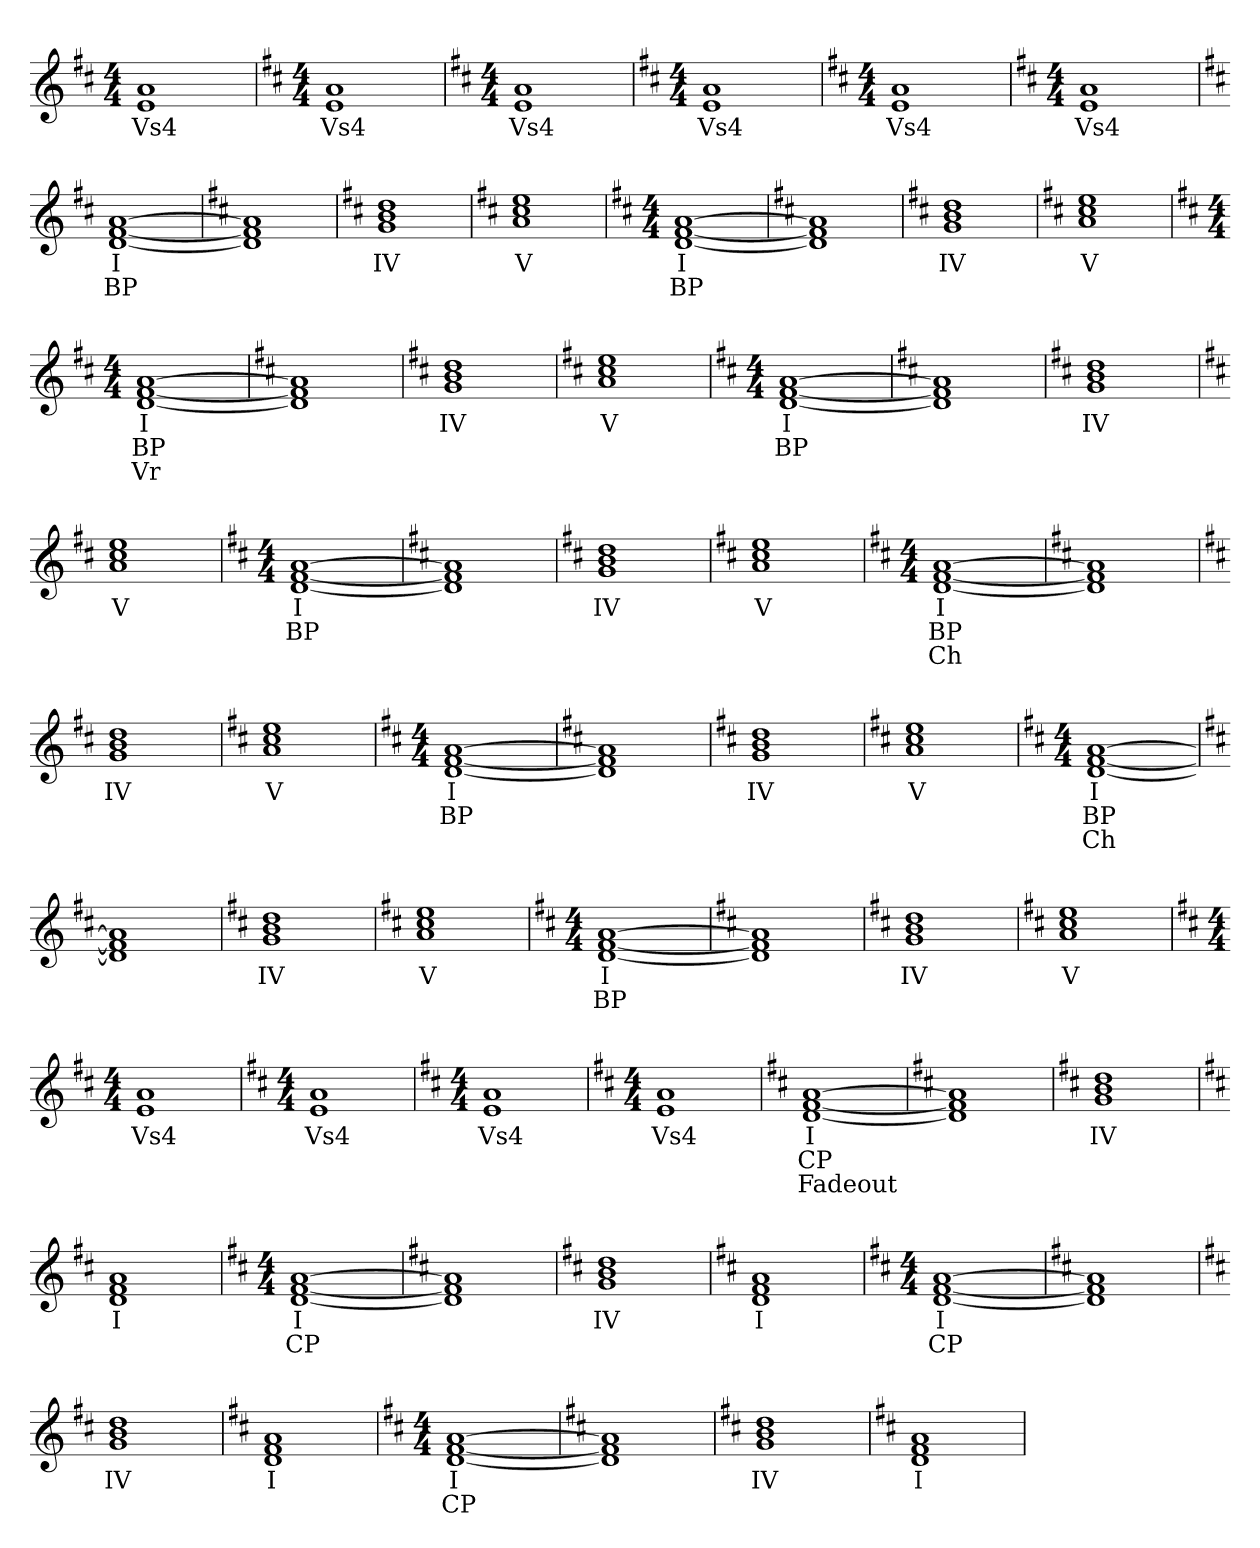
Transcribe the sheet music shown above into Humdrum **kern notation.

**kern	**text	**text	**text
*part1	*part1	*part1	*part1
*staff1	*staff1	*staff1	*staff1
*k[f#c#]	*	*	*
*D:	*	*	*
*M4/4	*	*	*
=	=	=	=
1e 1a	Vs4	.	.
=	=	=	=
*k[f#c#]	*	*	*
*D:	*	*	*
*M4/4	*	*	*
1e 1a	Vs4	.	.
=	=	=	=
*k[f#c#]	*	*	*
*D:	*	*	*
*M4/4	*	*	*
1e 1a	Vs4	.	.
=	=	=	=
*k[f#c#]	*	*	*
*D:	*	*	*
*M4/4	*	*	*
1e 1a	Vs4	.	.
=	=	=	=
*k[f#c#]	*	*	*
*D:	*	*	*
*M4/4	*	*	*
1e 1a	Vs4	.	.
=	=	=	=
*k[f#c#]	*	*	*
*D:	*	*	*
*M4/4	*	*	*
1e 1a	Vs4	.	.
=	=	=	=
*k[f#c#]	*	*	*
*D:	*	*	*
[1d [1f# [1a	I	BP	.
=	=	=	=
*k[f#c#]	*	*	*
*D:	*	*	*
1d] 1f#] 1a]	.	.	.
=	=	=	=
*k[f#c#]	*	*	*
*D:	*	*	*
1g 1b 1dd	IV	.	.
=	=	=	=
*k[f#c#]	*	*	*
*D:	*	*	*
1a 1cc# 1ee	V	.	.
=	=	=	=
*k[f#c#]	*	*	*
*D:	*	*	*
*M4/4	*	*	*
[1d [1f# [1a	I	BP	.
=	=	=	=
*k[f#c#]	*	*	*
*D:	*	*	*
1d] 1f#] 1a]	.	.	.
=	=	=	=
*k[f#c#]	*	*	*
*D:	*	*	*
1g 1b 1dd	IV	.	.
=	=	=	=
*k[f#c#]	*	*	*
*D:	*	*	*
1a 1cc# 1ee	V	.	.
=	=	=	=
*k[f#c#]	*	*	*
*D:	*	*	*
*M4/4	*	*	*
[1d [1f# [1a	I	BP	Vr
=	=	=	=
*k[f#c#]	*	*	*
*D:	*	*	*
1d] 1f#] 1a]	.	.	.
=	=	=	=
*k[f#c#]	*	*	*
*D:	*	*	*
1g 1b 1dd	IV	.	.
=	=	=	=
*k[f#c#]	*	*	*
*D:	*	*	*
1a 1cc# 1ee	V	.	.
=	=	=	=
*k[f#c#]	*	*	*
*D:	*	*	*
*M4/4	*	*	*
[1d [1f# [1a	I	BP	.
=	=	=	=
*k[f#c#]	*	*	*
*D:	*	*	*
1d] 1f#] 1a]	.	.	.
=	=	=	=
*k[f#c#]	*	*	*
*D:	*	*	*
1g 1b 1dd	IV	.	.
=	=	=	=
*k[f#c#]	*	*	*
*D:	*	*	*
1a 1cc# 1ee	V	.	.
=	=	=	=
*k[f#c#]	*	*	*
*D:	*	*	*
*M4/4	*	*	*
[1d [1f# [1a	I	BP	.
=	=	=	=
*k[f#c#]	*	*	*
*D:	*	*	*
1d] 1f#] 1a]	.	.	.
=	=	=	=
*k[f#c#]	*	*	*
*D:	*	*	*
1g 1b 1dd	IV	.	.
=	=	=	=
*k[f#c#]	*	*	*
*D:	*	*	*
1a 1cc# 1ee	V	.	.
=	=	=	=
*k[f#c#]	*	*	*
*D:	*	*	*
*M4/4	*	*	*
[1d [1f# [1a	I	BP	Ch
=	=	=	=
*k[f#c#]	*	*	*
*D:	*	*	*
1d] 1f#] 1a]	.	.	.
=	=	=	=
*k[f#c#]	*	*	*
*D:	*	*	*
1g 1b 1dd	IV	.	.
=	=	=	=
*k[f#c#]	*	*	*
*D:	*	*	*
1a 1cc# 1ee	V	.	.
=	=	=	=
*k[f#c#]	*	*	*
*D:	*	*	*
*M4/4	*	*	*
[1d [1f# [1a	I	BP	.
=	=	=	=
*k[f#c#]	*	*	*
*D:	*	*	*
1d] 1f#] 1a]	.	.	.
=	=	=	=
*k[f#c#]	*	*	*
*D:	*	*	*
1g 1b 1dd	IV	.	.
=	=	=	=
*k[f#c#]	*	*	*
*D:	*	*	*
1a 1cc# 1ee	V	.	.
=	=	=	=
*k[f#c#]	*	*	*
*D:	*	*	*
*M4/4	*	*	*
[1d [1f# [1a	I	BP	Ch
=	=	=	=
*k[f#c#]	*	*	*
*D:	*	*	*
1d] 1f#] 1a]	.	.	.
=	=	=	=
*k[f#c#]	*	*	*
*D:	*	*	*
1g 1b 1dd	IV	.	.
=	=	=	=
*k[f#c#]	*	*	*
*D:	*	*	*
1a 1cc# 1ee	V	.	.
=	=	=	=
*k[f#c#]	*	*	*
*D:	*	*	*
*M4/4	*	*	*
[1d [1f# [1a	I	BP	.
=	=	=	=
*k[f#c#]	*	*	*
*D:	*	*	*
1d] 1f#] 1a]	.	.	.
=	=	=	=
*k[f#c#]	*	*	*
*D:	*	*	*
1g 1b 1dd	IV	.	.
=	=	=	=
*k[f#c#]	*	*	*
*D:	*	*	*
1a 1cc# 1ee	V	.	.
=	=	=	=
*k[f#c#]	*	*	*
*D:	*	*	*
*M4/4	*	*	*
1e 1a	Vs4	.	.
=	=	=	=
*k[f#c#]	*	*	*
*D:	*	*	*
*M4/4	*	*	*
1e 1a	Vs4	.	.
=	=	=	=
*k[f#c#]	*	*	*
*D:	*	*	*
*M4/4	*	*	*
1e 1a	Vs4	.	.
=	=	=	=
*k[f#c#]	*	*	*
*D:	*	*	*
*M4/4	*	*	*
1e 1a	Vs4	.	.
=	=	=	=
*k[f#c#]	*	*	*
*D:	*	*	*
[1d [1f# [1a	I	CP	Fadeout
=	=	=	=
*k[f#c#]	*	*	*
*D:	*	*	*
1d] 1f#] 1a]	.	.	.
=	=	=	=
*k[f#c#]	*	*	*
*D:	*	*	*
1g 1b 1dd	IV	.	.
=	=	=	=
*k[f#c#]	*	*	*
*D:	*	*	*
1d 1f# 1a	I	.	.
=	=	=	=
*k[f#c#]	*	*	*
*D:	*	*	*
*M4/4	*	*	*
[1d [1f# [1a	I	CP	.
=	=	=	=
*k[f#c#]	*	*	*
*D:	*	*	*
1d] 1f#] 1a]	.	.	.
=	=	=	=
*k[f#c#]	*	*	*
*D:	*	*	*
1g 1b 1dd	IV	.	.
=	=	=	=
*k[f#c#]	*	*	*
*D:	*	*	*
1d 1f# 1a	I	.	.
=	=	=	=
*k[f#c#]	*	*	*
*D:	*	*	*
*M4/4	*	*	*
[1d [1f# [1a	I	CP	.
=	=	=	=
*k[f#c#]	*	*	*
*D:	*	*	*
1d] 1f#] 1a]	.	.	.
=	=	=	=
*k[f#c#]	*	*	*
*D:	*	*	*
1g 1b 1dd	IV	.	.
=	=	=	=
*k[f#c#]	*	*	*
*D:	*	*	*
1d 1f# 1a	I	.	.
=	=	=	=
*k[f#c#]	*	*	*
*D:	*	*	*
*M4/4	*	*	*
[1d [1f# [1a	I	CP	.
=	=	=	=
*k[f#c#]	*	*	*
*D:	*	*	*
1d] 1f#] 1a]	.	.	.
=	=	=	=
*k[f#c#]	*	*	*
*D:	*	*	*
1g 1b 1dd	IV	.	.
=	=	=	=
*k[f#c#]	*	*	*
*D:	*	*	*
1d 1f# 1a	I	.	.
=	=	=	=
*-	*-	*-	*-
